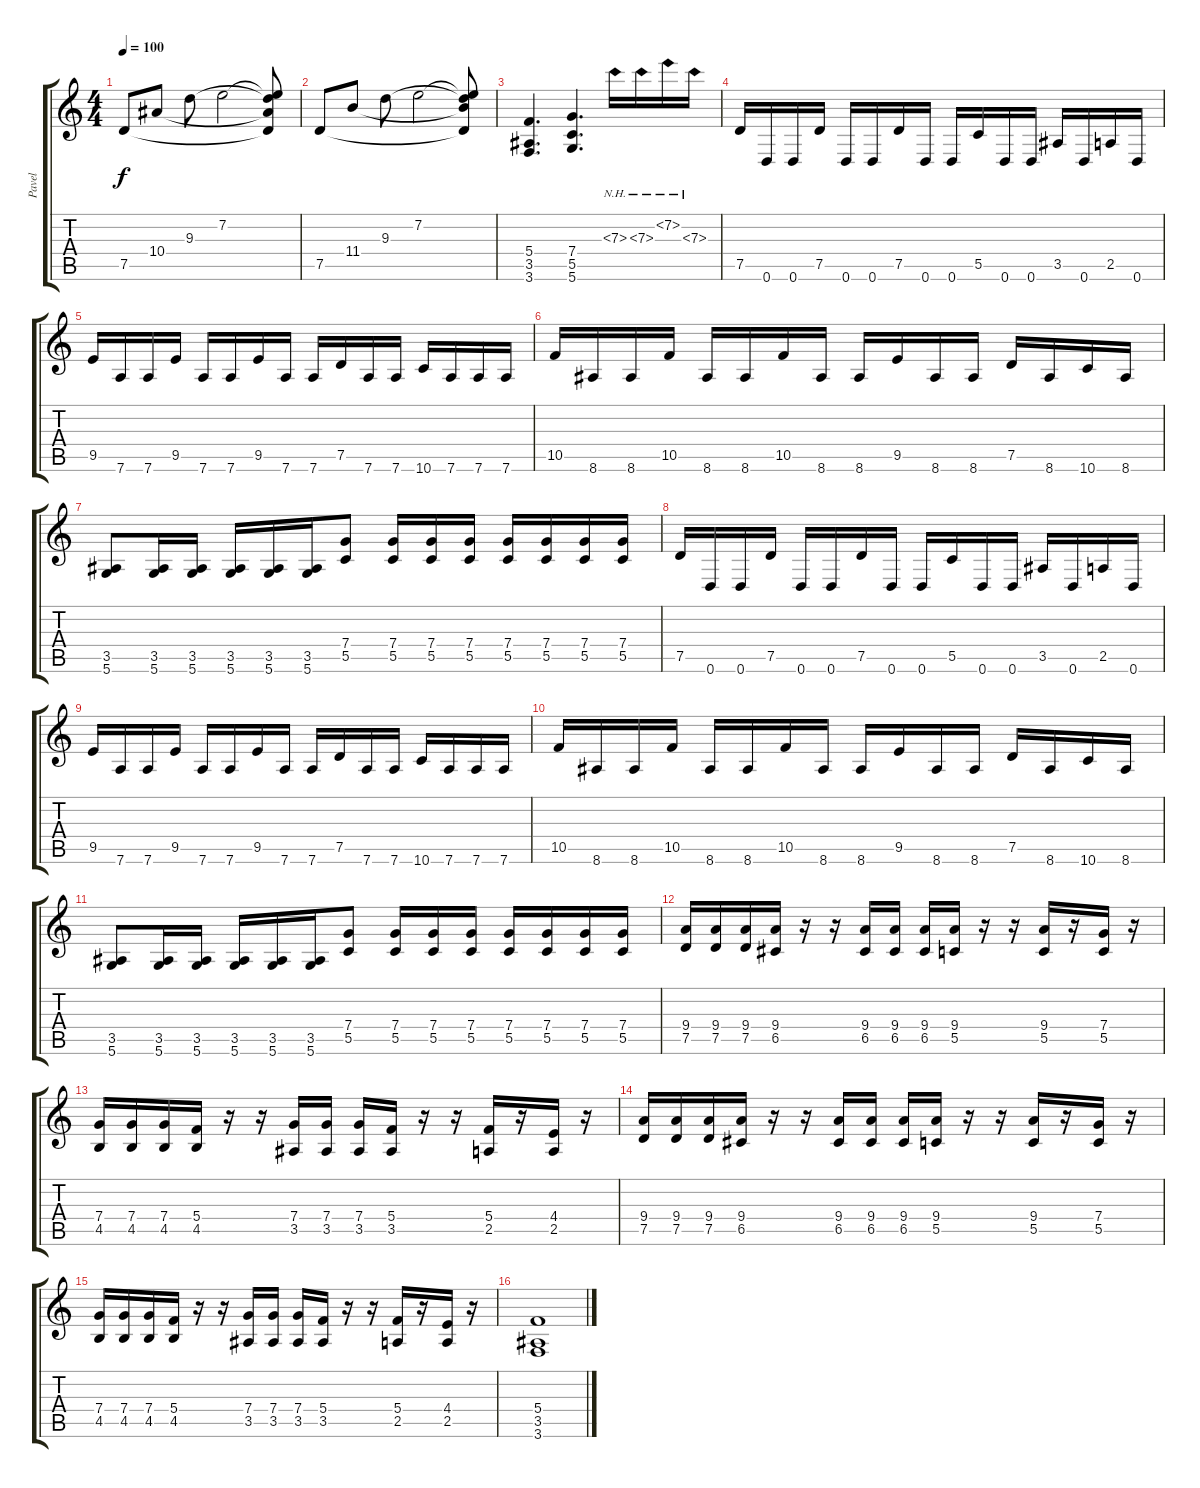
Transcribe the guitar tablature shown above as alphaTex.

\track ("Pavel" "Pavel") {instrument overdrivenguitar}
\staff {score tabs}
\tuning (D4 A3 F3 C3 G2 D2) {hide}
\ts (4 4)
\tempo 100
\clef g2
\ks c
7.5.8{dy f} 10.4.8 9.3.8 7.2.2 (7.2{t} 9.3{t} 10.4{t} 7.5{t}).8 |
7.5.8 11.4.8 9.3.8 7.2.2 (7.2{t} 9.3{t} 11.4{t} 7.5{t}).8 |
(5.4 3.5 3.6).4{d} (7.4 5.5 5.6).4{d} 7.3{nh}.16 7.3{nh}.16 7.2{nh}.16 7.3{nh}.16 |
7.5.16 0.6.16 0.6.16 7.5.16 0.6.16 0.6.16 7.5.16 0.6.16 0.6.16 5.5.16 0.6.16 0.6.16 3.5.16 0.6.16 2.5.16 0.6.16 |
9.5.16 7.6.16 7.6.16 9.5.16 7.6.16 7.6.16 9.5.16 7.6.16 7.6.16 7.5.16 7.6.16 7.6.16 10.6.16 7.6.16 7.6.16 7.6.16 |
10.5.16 8.6.16 8.6.16 10.5.16 8.6.16 8.6.16 10.5.16 8.6.16 8.6.16 9.5.16 8.6.16 8.6.16 7.5.16 8.6.16 10.6.16 8.6.16 |
(3.5 5.6).8 (3.5 5.6).16 (3.5 5.6).16 (3.5 5.6).16 (3.5 5.6).16 (3.5 5.6).16 (7.4 5.5).8 (7.4 5.5).16 (7.4 5.5).16 (7.4 5.5).16 (7.4 5.5).16 (7.4 5.5).16 (7.4 5.5).16 (7.4 5.5).16 |
7.5.16 0.6.16 0.6.16 7.5.16 0.6.16 0.6.16 7.5.16 0.6.16 0.6.16 5.5.16 0.6.16 0.6.16 3.5.16 0.6.16 2.5.16 0.6.16 |
9.5.16 7.6.16 7.6.16 9.5.16 7.6.16 7.6.16 9.5.16 7.6.16 7.6.16 7.5.16 7.6.16 7.6.16 10.6.16 7.6.16 7.6.16 7.6.16 |
10.5.16 8.6.16 8.6.16 10.5.16 8.6.16 8.6.16 10.5.16 8.6.16 8.6.16 9.5.16 8.6.16 8.6.16 7.5.16 8.6.16 10.6.16 8.6.16 |
(3.5 5.6).8 (3.5 5.6).16 (3.5 5.6).16 (3.5 5.6).16 (3.5 5.6).16 (3.5 5.6).16 (7.4 5.5).8 (7.4 5.5).16 (7.4 5.5).16 (7.4 5.5).16 (7.4 5.5).16 (7.4 5.5).16 (7.4 5.5).16 (7.4 5.5).16 |
(9.4 7.5).16 (9.4 7.5).16 (9.4 7.5).16 (9.4 6.5).16 r.16 r.16 (9.4 6.5).16 (9.4 6.5).16 (9.4 6.5).16 (9.4 5.5).16 r.16 r.16 (9.4 5.5).16 r.16 (7.4 5.5).16 r.16 |
(7.4 4.5).16 (7.4 4.5).16 (7.4 4.5).16 (5.4 4.5).16 r.16 r.16 (7.4 3.5).16 (7.4 3.5).16 (7.4 3.5).16 (5.4 3.5).16 r.16 r.16 (5.4 2.5).16 r.16 (4.4 2.5).16 r.16 |
(9.4 7.5).16 (9.4 7.5).16 (9.4 7.5).16 (9.4 6.5).16 r.16 r.16 (9.4 6.5).16 (9.4 6.5).16 (9.4 6.5).16 (9.4 5.5).16 r.16 r.16 (9.4 5.5).16 r.16 (7.4 5.5).16 r.16 |
(7.4 4.5).16 (7.4 4.5).16 (7.4 4.5).16 (5.4 4.5).16 r.16 r.16 (7.4 3.5).16 (7.4 3.5).16 (7.4 3.5).16 (5.4 3.5).16 r.16 r.16 (5.4 2.5).16 r.16 (4.4 2.5).16 r.16 |
(5.4 3.5 3.6).1
